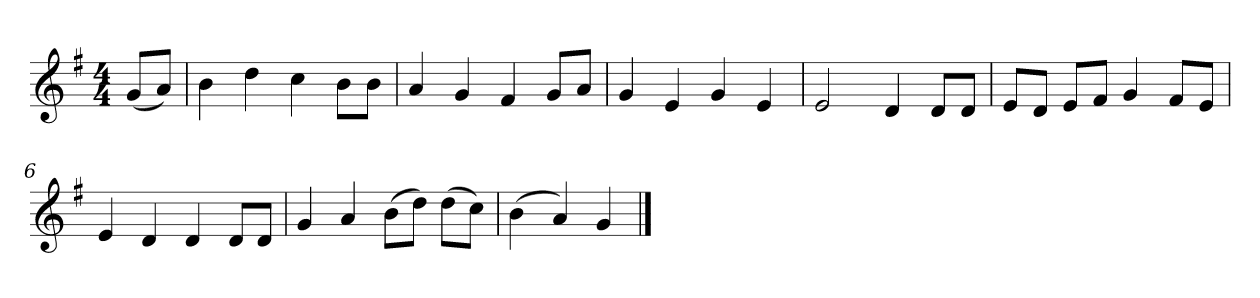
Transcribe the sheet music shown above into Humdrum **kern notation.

**kern
*part1
*staff1
*k[f#]
*M4/4
*MM120
=
(8gL
8aJ)
=1
4b
4dd
4cc
8bL
8bJ
=2
4a
4g
4f#
8gL
8aJ
=3
4g
4e
4g
4e
=4
2e
4d
8dL
8dJ
=5
8eL
8dJ
8eL
8f#J
4g
8f#L
8eJ
=6
4e
4d
4d
8dL
8dJ
=7
4g
4a
(8bL
8ddJ)
(8ddL
8ccJ)
=8
(4b
4a)
4g
==
*-
